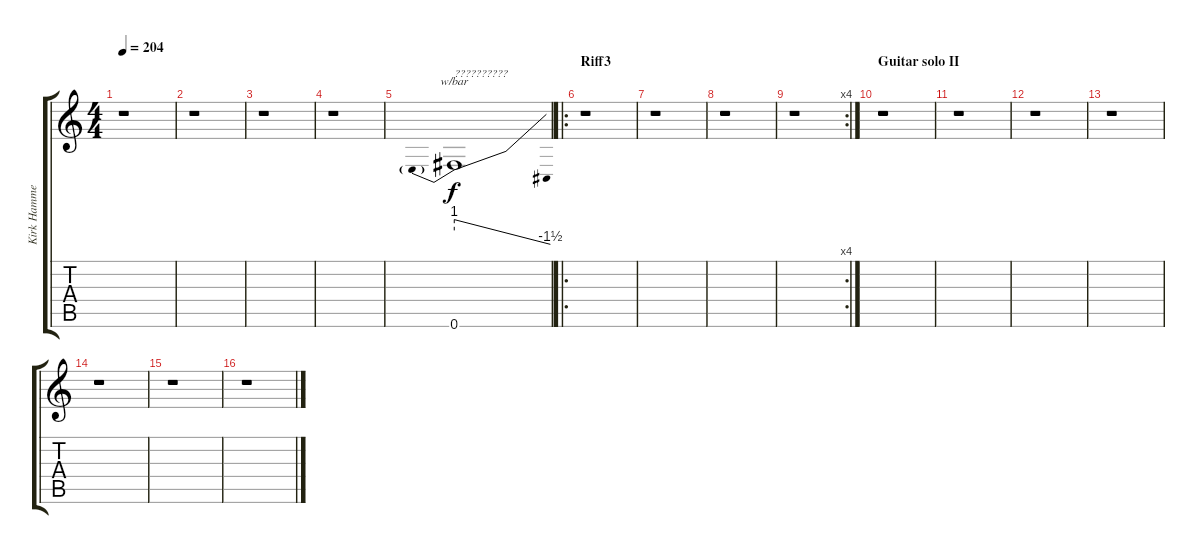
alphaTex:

\track ("Kirk Hammet (Guitar 4)" "Kirk Hamme") {instrument overdrivenguitar}
\staff {score tabs}
\tuning (E4 B3 G3 D3 A2 E2) {hide}
\ts (4 4)
\tempo 204
\clef g2
\ks c
r.1{dy f} |
r.1 |
r.1 |
r.1{balance 16} |
0.6.1{tbe (predivedive default 0 4 60 -6) txt "??????????" balance 0} |
\ro
\section ("" "Riff3")
r.1 |
r.1 |
r.1 |
\rc 4
r.1 |
\section ("" "Guitar solo II")
r.1 |
r.1 |
r.1 |
r.1 |
r.1 |
r.1 |
r.1
